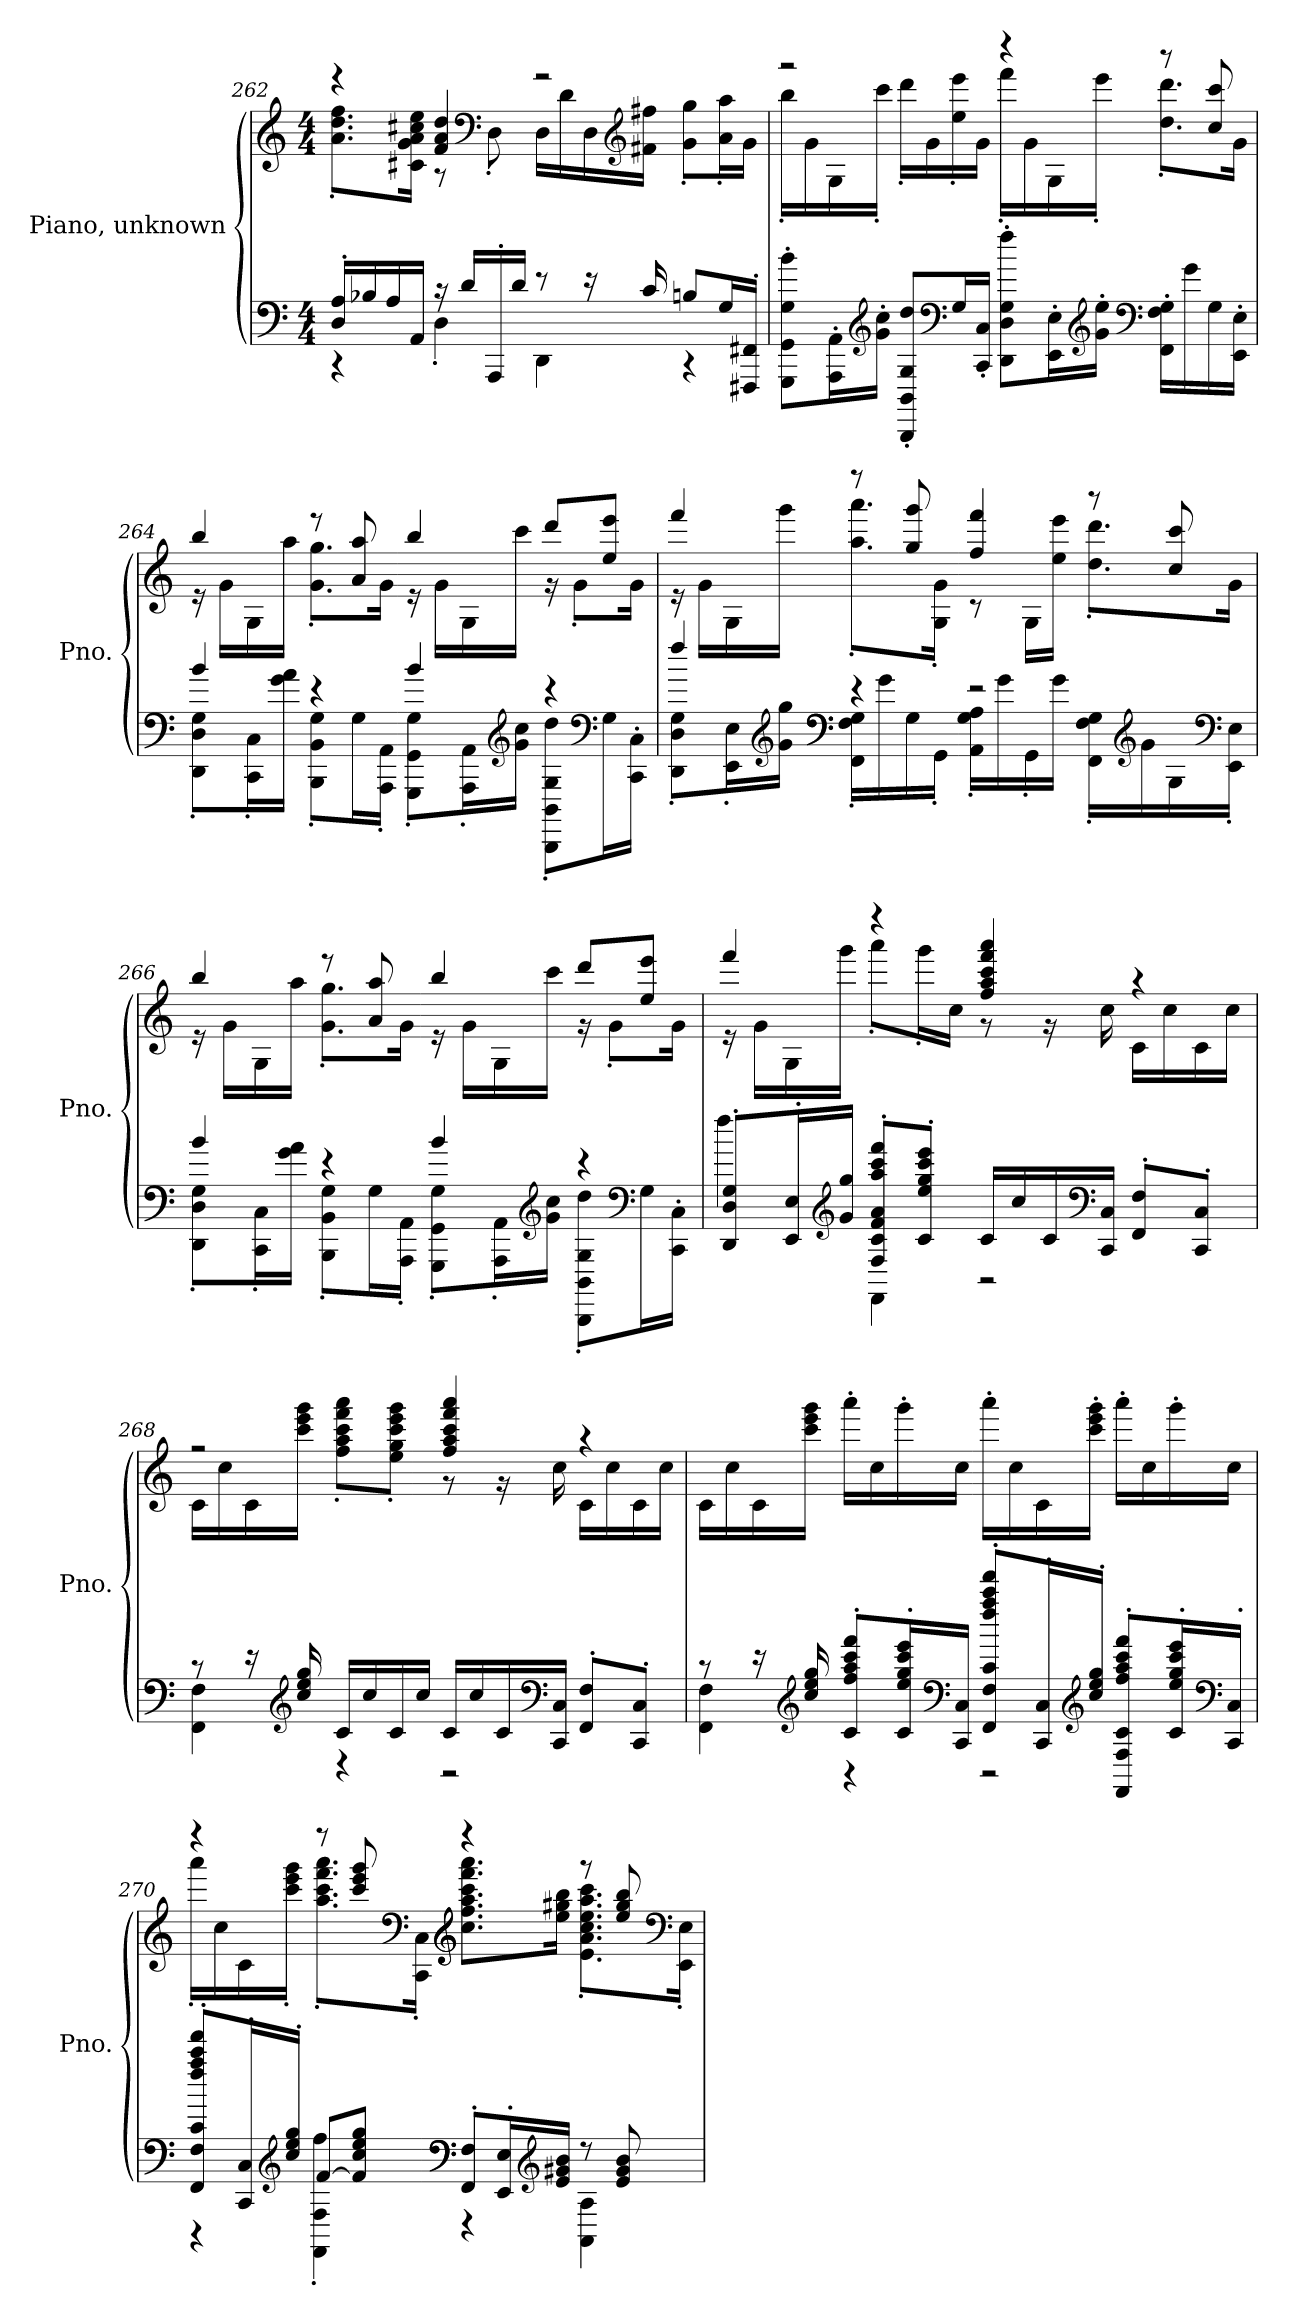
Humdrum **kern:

**kern	**kern
*part1	*part1
*staff2	*staff1
*I"Piano, unknown	*
*I'Pno.	*
!!LO:LB:g=z
*clefF4	*clefG2
*k[]	*k[]
*M4/4	*M4/4
=262	=262
*^	*^
16D/' 16A/'LL	4r	4r	8.a\' 8.dd\' 8.ff\'L
16B-X/	.	.	.
16A/	.	.	.
16AA/JJ	.	.	16c#X\ 16g\ 16a\ 16cc#X\ 16ee\Jk
16r	4D'\	4f/ 4a/ 4dd/	8r
16d/LL	.	.	.
*	*	*clefF4	*
16AAA'/	.	.	8D'\
16d/JJ	.	.	.
8r	4DD\	2r	16D\LL
.	.	.	16d\
16r	.	.	16D\
*	*	*clefG2	*
16c/	.	.	16f#X\ 16ff#X\JJ
8Bn/L	4r	.	8g\' 8gg\'L
16G/L	.	.	16a\' 16aa\'L
16FFF#X/' 16FF#X/'JJ	.	.	16g\JJ
*v	*v	*	*
=263	=263	=263
8GGG\' 8GG\' 8G\' 8b\'L	2r	16bb'\LL
.	.	16g\
16AAA\' 16AA\'L	.	16G\
*clefG2	*	*
16g\' 16cc\'JJ	.	16ccc'\JJ
8BBB/' 8BB/' 8G/' 8dd/'L	.	16ddd'\LL
.	.	16g\
*clefF4	*	*
16G/L	.	16ee\' 16eee\'
16CC/' 16C/'JJ	.	16g\JJ
8DD\' 8D\' 8G\' 8ff\'L	4r	16fff'\LL
.	.	16g\
16EE\' 16E\'L	.	16G\
*clefG2	*	*
16g\' 16ee\'JJ	.	16eee'\JJ
*clefF4	*	*
16FF\' 16F\' 16G\'LL	8r	8.dd\' 8.ddd\'L
16g\	.	.
16G\	8cc/ 8ccc/	.
16EE\' 16E\'JJ	.	16g\Jk
!!LO:LB:g=z	!!
=264	=264	=264
*^	*	*
4b/	8DD\' 8D\' 8G\'L	4bb/	16r
.	.	.	16g\LL
.	16CC\' 16C\'L	.	16G\
.	16g\ 16a\JJ	.	16aa\JJ
4r	8BBB\' 8BB\' 8G\'L	8r	8.g\' 8.gg\'L
.	16G\L	8a/ 8aa/	.
.	16AAA\' 16AA\'JJ	.	16g\Jk
4b/	8GGG\' 8GG\' 8G\'L	4bb/	16r
.	.	.	16g\LL
.	16AAA\' 16AA\'L	.	16G\
*clefG2	*	*	*
.	16g\ 16cc\JJ	.	16ccc\JJ
4r	8BBB\' 8BB\' 8G\' 8dd\'L	8ddd/L	16r
.	.	.	8g'\L
*clefF4	*	*	*
.	16G\L	8ee/ 8eee/J	.
.	16CC\' 16C\'JJ	.	16g\Jk
=265	=265	=265	=265
4ff/	8DD\' 8D\' 8G\'L	4fff/	16r
.	.	.	16g\LL
.	16EE\' 16E\'L	.	16G\
*clefG2	*	*	*
.	16g\ 16gg\JJ	.	16ggg\JJ
*clefF4	*	*	*
4r	16FF\' 16F\' 16G\'LL	8r	8.aa\' 8.aaa\'L
.	16g\	.	.
.	16G\	8gg/ 8ggg/	.
.	16GG'\JJ	.	16G\' 16g\'Jk
2r	16AA\' 16G\' 16A\'LL	4ff/ 4fff/	8r
.	16g\	.	.
.	16GG'\	.	16G\LL
.	16g\JJ	.	16ee\ 16eee\JJ
.	16FF\' 16F\' 16G\'LL	8r	8.dd\' 8.ddd\'L
*clefG2	*	*	*
.	16g\	.	.
.	16G\	8cc/ 8ccc/	.
*clefF4	*	*	*
.	16EE\' 16E\'JJ	.	16g\Jk
!!LO:LB:g=z	!!
=266	=266	=266	=266
4b/	8DD\' 8D\' 8G\'L	4bb/	16r
.	.	.	16g\LL
.	16CC\' 16C\'L	.	16G\
.	16g\ 16a\JJ	.	16aa\JJ
4r	8BBB\' 8BB\' 8G\'L	8r	8.g\' 8.gg\'L
.	16G\L	8a/ 8aa/	.
.	16AAA\' 16AA\'JJ	.	16g\Jk
4b/	8GGG\' 8GG\' 8G\'L	4bb/	16r
.	.	.	16g\LL
.	16AAA\' 16AA\'L	.	16G\
*clefG2	*	*	*
.	16g\ 16cc\JJ	.	16ccc\JJ
4r	8BBB\' 8BB\' 8G\' 8dd\'L	8ddd/L	16r
.	.	.	8g'\L
*clefF4	*	*	*
.	16G\L	8ee/ 8eee/J	.
.	16CC\' 16C\'JJ	.	16g\Jk
=267	=267	=267	=267
8DD/' 8D/' 8G/'L	4ff\	4fff/	16r
.	.	.	16g\LL
16EE/' 16E/'L	.	.	16G\
*clefG2	*	*	*
16g/ 16gg/JJ	.	.	16ggg\JJ
8F/' 8c/' 8f/' 8a/' 8aa/' 8ccc/' 8fff/'L	4FF\	4r	8aaa'\L
8c/' 8ee/' 8gg/' 8ccc/' 8eee/'J	.	.	16ggg'\L
.	.	.	16cc\JJ
16c/LL	2r	4ff/ 4aa/ 4ccc/ 4fff/ 4aaa/	8r
16cc/	.	.	.
16c/	.	.	16r
*clefF4	*	*	*
16CC/ 16C/JJ	.	.	16cc\
8FF/' 8F/'L	.	4r	16c\LL
.	.	.	16cc\
8CC/' 8C/'J	.	.	16c\
.	.	.	16cc\JJ
!!LO:LB:g=z	!!
=268	=268	=268	=268
8r	4FF\ 4F\	2r	16c\LL
.	.	.	16cc\
16r	.	.	16c\
*clefG2	*	*	*
16cc/ 16ee/ 16gg/	.	.	16ccc\ 16eee\ 16ggg\JJ
16c/LL	4r	.	8ff\' 8aa\' 8ccc\' 8fff\' 8aaa\'L
16cc/	.	.	.
16c/	.	.	8ee\' 8gg\' 8ccc\' 8eee\' 8ggg\'J
16cc/JJ	.	.	.
16c/LL	2r	4ff/ 4aa/ 4ccc/ 4fff/ 4aaa/	8r
16cc/	.	.	.
16c/	.	.	16r
*clefF4	*	*	*
16CC/ 16C/JJ	.	.	16cc\
8FF/' 8F/'L	.	4r	16c\LL
.	.	.	16cc\
8CC/' 8C/'J	.	.	16c\
.	.	.	16cc\JJ
*	*	*v	*v
=269	=269	=269
8r	4FF\ 4F\	16c\LL
.	.	16cc\
16r	.	16c\
*clefG2	*	*
16cc/ 16ee/ 16gg/	.	16ccc\ 16eee\ 16ggg\JJ
8c/' 8ff/' 8aa/' 8ccc/' 8fff/'L	4r	16aaa'\LL
.	.	16cc\
16c/' 16ee/' 16gg/' 16ccc/' 16eee/'L	.	16ggg'\
*clefF4	*	*
16CC/ 16C/JJ	.	16cc\JJ
8FF/' 8F/' 8c/' 8ff/' 8aa/' 8ccc/' 8fff/'L	2r	16aaa'\LL
.	.	16cc\
16CC/' 16C/'L	.	16c\
*clefG2	*	*
16cc/' 16ee/' 16gg/'JJ	.	16ccc\' 16eee\' 16ggg\'JJ
8FF/' 8F/' 8c/' 8ff/' 8aa/' 8ccc/' 8fff/'L	.	16aaa'\LL
.	.	16cc\
16c/' 16ee/' 16gg/' 16ccc/' 16eee/'L	.	16ggg'\
*clefF4	*	*
16CC/' 16C/'JJ	.	16cc\JJ
!!LO:PB:g=z
=270	=270	=270
*	*	*^
8FF/' 8F/' 8c/' 8ff/' 8aa/' 8ccc/' 8fff/'L	4r	4r	16aaa'\LL
.	.	.	16cc\
16CC/' 16C/'L	.	.	16c\
*clefG2	*	*	*
16cc/' 16ee/' 16gg/'JJ	.	.	16ccc\' 16eee\' 16ggg\'JJ
[8f/L	4FF\' 4F\' 4ff\'	8r	8.aa\' 8.ccc\' 8.fff\' 8.aaa\'L
8f/] 8cc/ 8ee/ 8gg/J	.	8ccc/ 8eee/ 8ggg/	.
*	*	*clefF4	*
.	.	.	16CC\' 16C\'Jk
*clefF4	*	*clefG2	*
8FF/' 8F/'L	4r	4r	8.cc\ 8.ff\ 8.aa\ 8.ccc\ 8.fff\ 8.aaa\L
16EE/' 16E/'L	.	.	.
*clefG2	*	*	*
16e/ 16g#X/ 16b/JJ	.	.	16ee\ 16gg#X\ 16bb\Jk
8r	4AA\ 4A\	8r	8.e\' 8.a\' 8.cc\' 8.ee\' 8.aa\' 8.ccc\'L
8e/ 8g#/ 8b/	.	8ee/ 8gg#/ 8bb/	.
*	*	*clefF4	*
.	.	.	16EE\' 16E\'Jk
*v	*v	*	*
*	*v	*v
=	=
*-	*-
